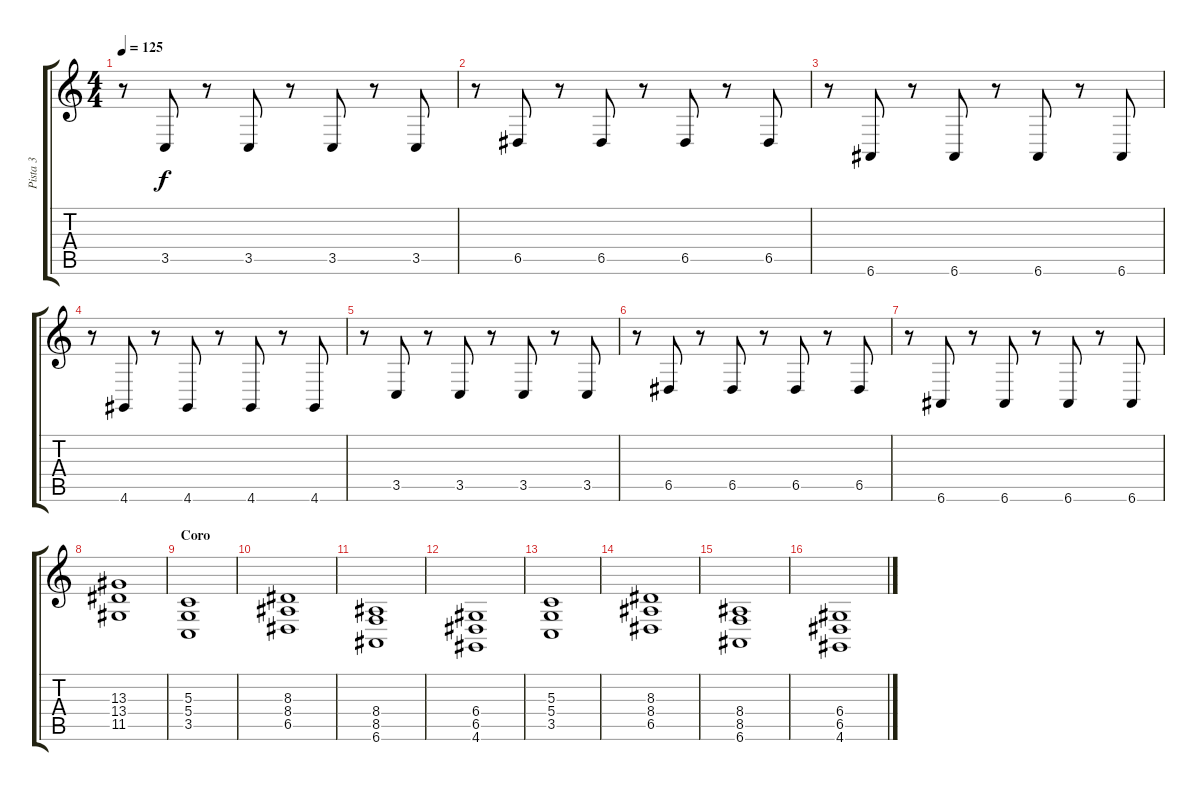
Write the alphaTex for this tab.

\track ("Pista 3" "Pista 3") {instrument lead2sawtooth}
\staff {score tabs}
\tuning (E4 B3 G3 D3 A2 E2) {hide}
\ts (4 4)
\tempo 125
\clef g2
\ks c
r.8{dy f} 3.5.8 r.8 3.5.8 r.8 3.5.8 r.8 3.5.8 |
r.8 6.5.8 r.8 6.5.8 r.8 6.5.8 r.8 6.5.8 |
r.8 6.6.8 r.8 6.6.8 r.8 6.6.8 r.8 6.6.8 |
r.8 4.6.8 r.8 4.6.8 r.8 4.6.8 r.8 4.6.8 |
r.8 3.5.8 r.8 3.5.8 r.8 3.5.8 r.8 3.5.8 |
r.8 6.5.8 r.8 6.5.8 r.8 6.5.8 r.8 6.5.8 |
r.8 6.6.8 r.8 6.6.8 r.8 6.6.8 r.8 6.6.8 |
(13.3 13.4 11.5).1{volume 10} |
\section ("" "Coro")
(5.3 5.4 3.5).1{volume 8} |
(8.3 8.4 6.5).1 |
(8.4 8.5 6.6).1 |
(6.4 6.5 4.6).1 |
(5.3 5.4 3.5).1{volume 8} |
(8.3 8.4 6.5).1 |
(8.4 8.5 6.6).1 |
(6.4 6.5 4.6).1
